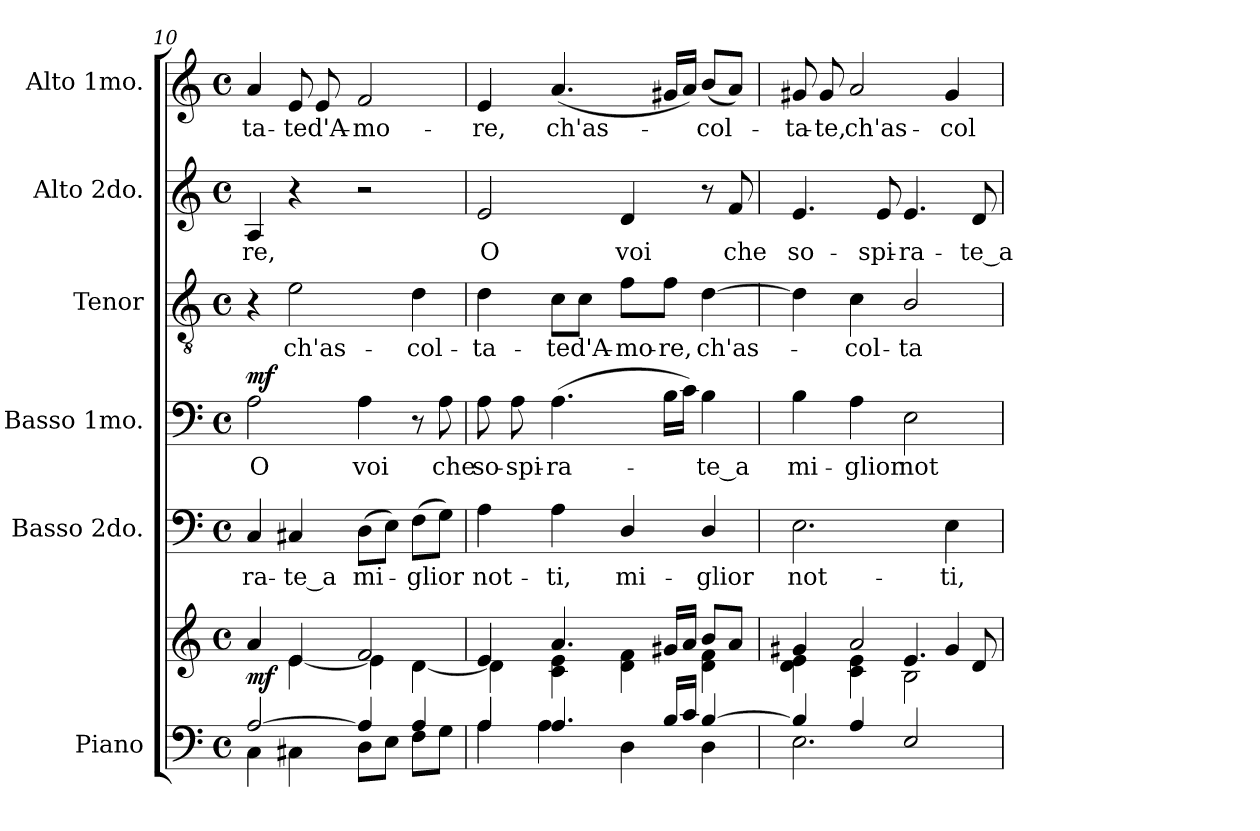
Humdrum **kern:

**kern	**kern	**dynam	**kern	**text	**kern	**text	**dynam	**kern	**text	**kern	**text	**kern	**text
*part6	*part6	*part6	*part5	*part5	*part4	*part4	*part4	*part3	*part3	*part2	*part2	*part1	*part1
*staff7	*staff6	*staff6/7	*staff5	*staff5	*staff4	*staff4	*staff4	*staff3	*staff3	*staff2	*staff2	*staff1	*staff1
*I"Piano	*	*	*I"Basso 2do.	*	*I"Basso 1mo.	*	*	*I"Tenor	*	*I"Alto 2do.	*	*I"Alto 1mo.	*
*I'Pno.	*	*	*I'B.	*	*I'B.	*	*	*I'T.	*	*I'A.	*	*I'A.	*
!!LO:PB:g=z
*clefF4	*clefG2	*	*clefF4	*	*clefF4	*	*	*clefGv2	*	*clefG2	*	*clefG2	*
*	*	*	*	*	*	*	*	*ITrd7c12	*	*	*	*	*
*k[]	*k[]	*	*k[]	*	*k[]	*	*	*k[]	*	*k[]	*	*k[]	*
*C:	*C:	*	*C:	*	*C:	*	*	*C:	*	*C:	*	*C:	*
*M4/4	*M4/4	*	*M4/4	*	*M4/4	*	*	*M4/4	*	*M4/4	*	*M4/4	*
*met(c)	*met(c)	*	*met(c)	*	*met(c)	*	*	*met(c)	*	*met(c)	*	*met(c)	*
=10	=10	=10	=10	=10	=10	=10	=10	=10	=10	=10	=10	=10	=10
*^	*^	*	*	*	*	*	*	*	*	*	*	*	*
!	!	!	!	!	!	!LO:LY:b:color=#000000	!	!	!	!	!	!	!	!	!
!	!	!	!	!	!	!	!	!LO:LY:b:color=#000000	!	!	!	!	!	!	!
!	!	!	!	!	!	!	!	!	!	!	!	!	!LO:LY:b:color=#000000	!	!
!	!	!	!	!	!	!	!	!	!	!	!	!	!	!	!LO:LY:b:color=#000000
[2Ai/	4Ci\	4ai/	4ryy	mf	4Ci/	-ra-	2Ai\	O	mf	4r	.	4Ai/	-re,	4ai/	-ta-
!	!	!	!	!	!	!LO:LY:b:color=#000000	!	!	!	!	!	!	!	!	!
!	!	!	!	!	!	!	!	!	!	!	!LO:LY:b:color=#000000	!	!	!	!
!	!	!	!	!	!	!	!	!	!	!	!	!	!	!	!LO:LY:b:color=#000000
.	4C#Xi\	4ei/	[4ei\	.	4C#Xi/	-te_a	.	.	.	2Ei\	ch'as-	4r	.	8ei/	-te
!	!	!	!	!	!	!	!	!	!	!	!	!	!	!	!LO:LY:b:color=#000000
.	.	.	.	.	.	.	.	.	.	.	.	.	.	8ei/	d'A-
!	!	!	!	!	!	!LO:LY:b:color=#000000	!	!	!	!	!	!	!	!	!
!	!	!	!	!	!	!	!	!LO:LY:b:color=#000000	!	!	!	!	!	!	!
!	!	!	!	!	!	!	!	!	!	!	!	!	!	!	!LO:LY:b:color=#000000
4Ai/]	8Di\L	2fi/	4ei\]	.	(8Di\L	mi-	4Ai\	voi	.	.	.	2r	.	2fi/	-mo-
.	8Ei\J	.	.	.	8Ei\J)	.	.	.	.	.	.	.	.	.	.
!	!	!	!	!	!	!LO:LY:b:color=#000000	!	!	!	!	!	!	!	!	!
!	!	!	!	!	!	!	!	!	!	!	!LO:LY:b:color=#000000	!	!	!	!
4Ai/	8Fi\L	.	[4di\	.	(8Fi\L	-glior	8r	.	.	4Di\	-col-	.	.	.	.
!	!	!	!	!	!	!	!	!LO:LY:b:color=#000000	!	!	!	!	!	!	!
.	8Gi\J	.	.	.	8Gi\J)	.	8Ai\	che	.	.	.	.	.	.	.
=11	=11	=11	=11	=11	=11	=11	=11	=11	=11	=11	=11	=11	=11	=11	=11
!	!	!	!	!	!	!LO:LY:b:color=#000000	!	!	!	!	!	!	!	!	!
!	!	!	!	!	!	!	!	!LO:LY:b:color=#000000	!	!	!	!	!	!	!
!	!	!	!	!	!	!	!	!	!	!	!LO:LY:b:color=#000000	!	!	!	!
!	!	!	!	!	!	!	!	!	!	!	!	!	!LO:LY:b:color=#000000	!	!
!	!	!	!	!	!	!	!	!	!	!	!	!	!	!	!LO:LY:b:color=#000000
4Ai/	4Ai\	4ei/	4di\]	.	4Ai\	not-	8Ai\	so-	.	4Di\	-ta-	2ei/	O	4ei/	-re,
!	!	!	!	!	!	!	!	!LO:LY:b:color=#000000	!	!	!	!	!	!	!
.	.	.	.	.	.	.	8Ai\	-spi-	.	.	.	.	.	.	.
!	!	!	!	!	!	!LO:LY:b:color=#000000	!	!	!	!	!	!	!	!	!
!	!	!	!	!	!	!	!	!LO:LY:b:color=#000000	!	!	!	!	!	!	!
!	!	!	!	!	!	!	!	!	!	!	!LO:LY:b:color=#000000	!	!	!	!
!	!	!	!	!	!	!	!	!	!	!	!	!	!	!	!LO:LY:b:color=#000000
4.Ai/	4Ai\	4.ai/	4ci\ 4ei	.	4Ai\	-ti,	(4.Ai\	-ra-	.	8Ci\L	-te	.	.	(4.ai/	ch'as-
!	!	!	!	!	!	!	!	!	!	!	!LO:LY:b:color=#000000	!	!	!	!
.	.	.	.	.	.	.	.	.	.	8Ci\J	d'A-	.	.	.	.
!	!	!	!	!	!	!LO:LY:b:color=#000000	!	!	!	!	!	!	!	!	!
!	!	!	!	!	!	!	!	!	!	!	!LO:LY:b:color=#000000	!	!	!	!
!	!	!	!	!	!	!	!	!	!	!	!	!	!LO:LY:b:color=#000000	!	!
.	4Di\	.	4di\ 4fi	.	4Di/	mi-	.	.	.	8Fi\L	-mo-	4di/	voi	.	.
!	!	!	!	!	!	!	!	!	!	!	!LO:LY:b:color=#000000	!	!	!	!
16Bi/LL	.	16g#Xi/LL	.	.	.	.	16Bi\LL	.	.	8Fi\J	-re,	.	.	16g#Xi/LL	.
16ci/JJ	.	16ai/JJ	.	.	.	.	16ci\JJ)	.	.	.	.	.	.	16ai/JJ)	.
!	!	!	!	!	!	!LO:LY:b:color=#000000	!	!	!	!	!	!	!	!	!
!	!	!	!	!	!	!	!	!LO:LY:b:color=#000000	!	!	!	!	!	!	!
!	!	!	!	!	!	!	!	!	!	!	!LO:LY:b:color=#000000	!	!	!	!
!	!	!	!	!	!	!	!	!	!	!	!	!	!	!	!LO:LY:b:color=#000000
[4Bi/	4Di\	8bi/L	4di\ 4fi	.	4Di/	-glior	4Bi\	-te_a	.	[4Di\	ch'as-	8r	.	(8bi/L	-col-
!	!	!	!	!	!	!	!	!	!	!	!	!	!LO:LY:b:color=#000000	!	!
.	.	8ai/J	.	.	.	.	.	.	.	.	.	8fi/	che	8ai/J)	.
=12	=12	=12	=12	=12	=12	=12	=12	=12	=12	=12	=12	=12	=12	=12	=12
*	*	*	*^	*	*	*	*	*	*	*	*	*	*	*	*
!	!	!	!	!	!	!	!LO:LY:b:color=#000000	!	!	!	!	!	!	!	!	!
!	!	!	!	!	!	!	!	!	!LO:LY:b:color=#000000	!	!	!	!	!	!	!
!	!	!	!	!	!	!	!	!	!	!	!	!	!	!LO:LY:b:color=#000000	!	!
!	!	!	!	!	!	!	!	!	!	!	!	!	!	!	!	!LO:LY:b:color=#000000
4Bi/]	2.Ei\	4g#Xi/	4di\ 4ei	2ryy	.	2.Ei\	not-	4Bi\	mi-	.	4Di\]	.	4.ei/	so-	8g#Xi/	-ta-
!	!	!	!	!	!	!	!	!	!	!	!	!	!	!	!	!LO:LY:b:color=#000000
.	.	.	.	.	.	.	.	.	.	.	.	.	.	.	8g#i/	-te,
!	!	!	!	!	!	!	!	!	!LO:LY:b:color=#000000	!	!	!	!	!	!	!
!	!	!	!	!	!	!	!	!	!	!	!	!LO:LY:b:color=#000000	!	!	!	!
!	!	!	!	!	!	!	!	!	!	!	!	!	!	!	!	!LO:LY:b:color=#000000
4Ai/	.	2ai/	4ci\ 4ei	.	.	.	.	4Ai\	-glior	.	4Ci\	-col-	.	.	2ai/	ch'as-
!	!	!	!	!	!	!	!	!	!	!	!	!	!	!LO:LY:b:color=#000000	!	!
.	.	.	.	.	.	.	.	.	.	.	.	.	8ei/	-spi-	.	.
!	!	!	!	!	!	!	!	!	!LO:LY:b:color=#000000	!	!	!	!	!	!	!
!	!	!	!	!	!	!	!	!	!	!	!	!LO:LY:b:color=#000000	!	!	!	!
!	!	!	!	!	!	!	!	!	!	!	!	!	!	!LO:LY:b:color=#000000	!	!
2Ei/	.	.	2Bi\	4.ei/	.	.	.	2Ei\	not-	.	2BBi/	-ta-	4.ei/	-ra-	.	.
!	!	!	!	!	!	!	!LO:LY:b:color=#000000	!	!	!	!	!	!	!	!	!
!	!	!	!	!	!	!	!	!	!	!	!	!	!	!	!	!LO:LY:b:color=#000000
.	4ryy	4g#i/	.	.	.	4Ei\	-ti,	.	.	.	.	.	.	.	4g#i/	-col-
!	!	!	!	!	!	!	!	!	!	!	!	!	!	!LO:LY:b:color=#000000	!	!
.	.	.	.	8di/	.	.	.	.	.	.	.	.	8di/	-te_a	.	.
*v	*v	*	*	*	*	*	*	*	*	*	*	*	*	*	*	*
*	*v	*v	*v	*	*	*	*	*	*	*	*	*	*	*	*
=	=	=	=	=	=	=	=	=	=	=	=	=	=
*-	*-	*-	*-	*-	*-	*-	*-	*-	*-	*-	*-	*-	*-
